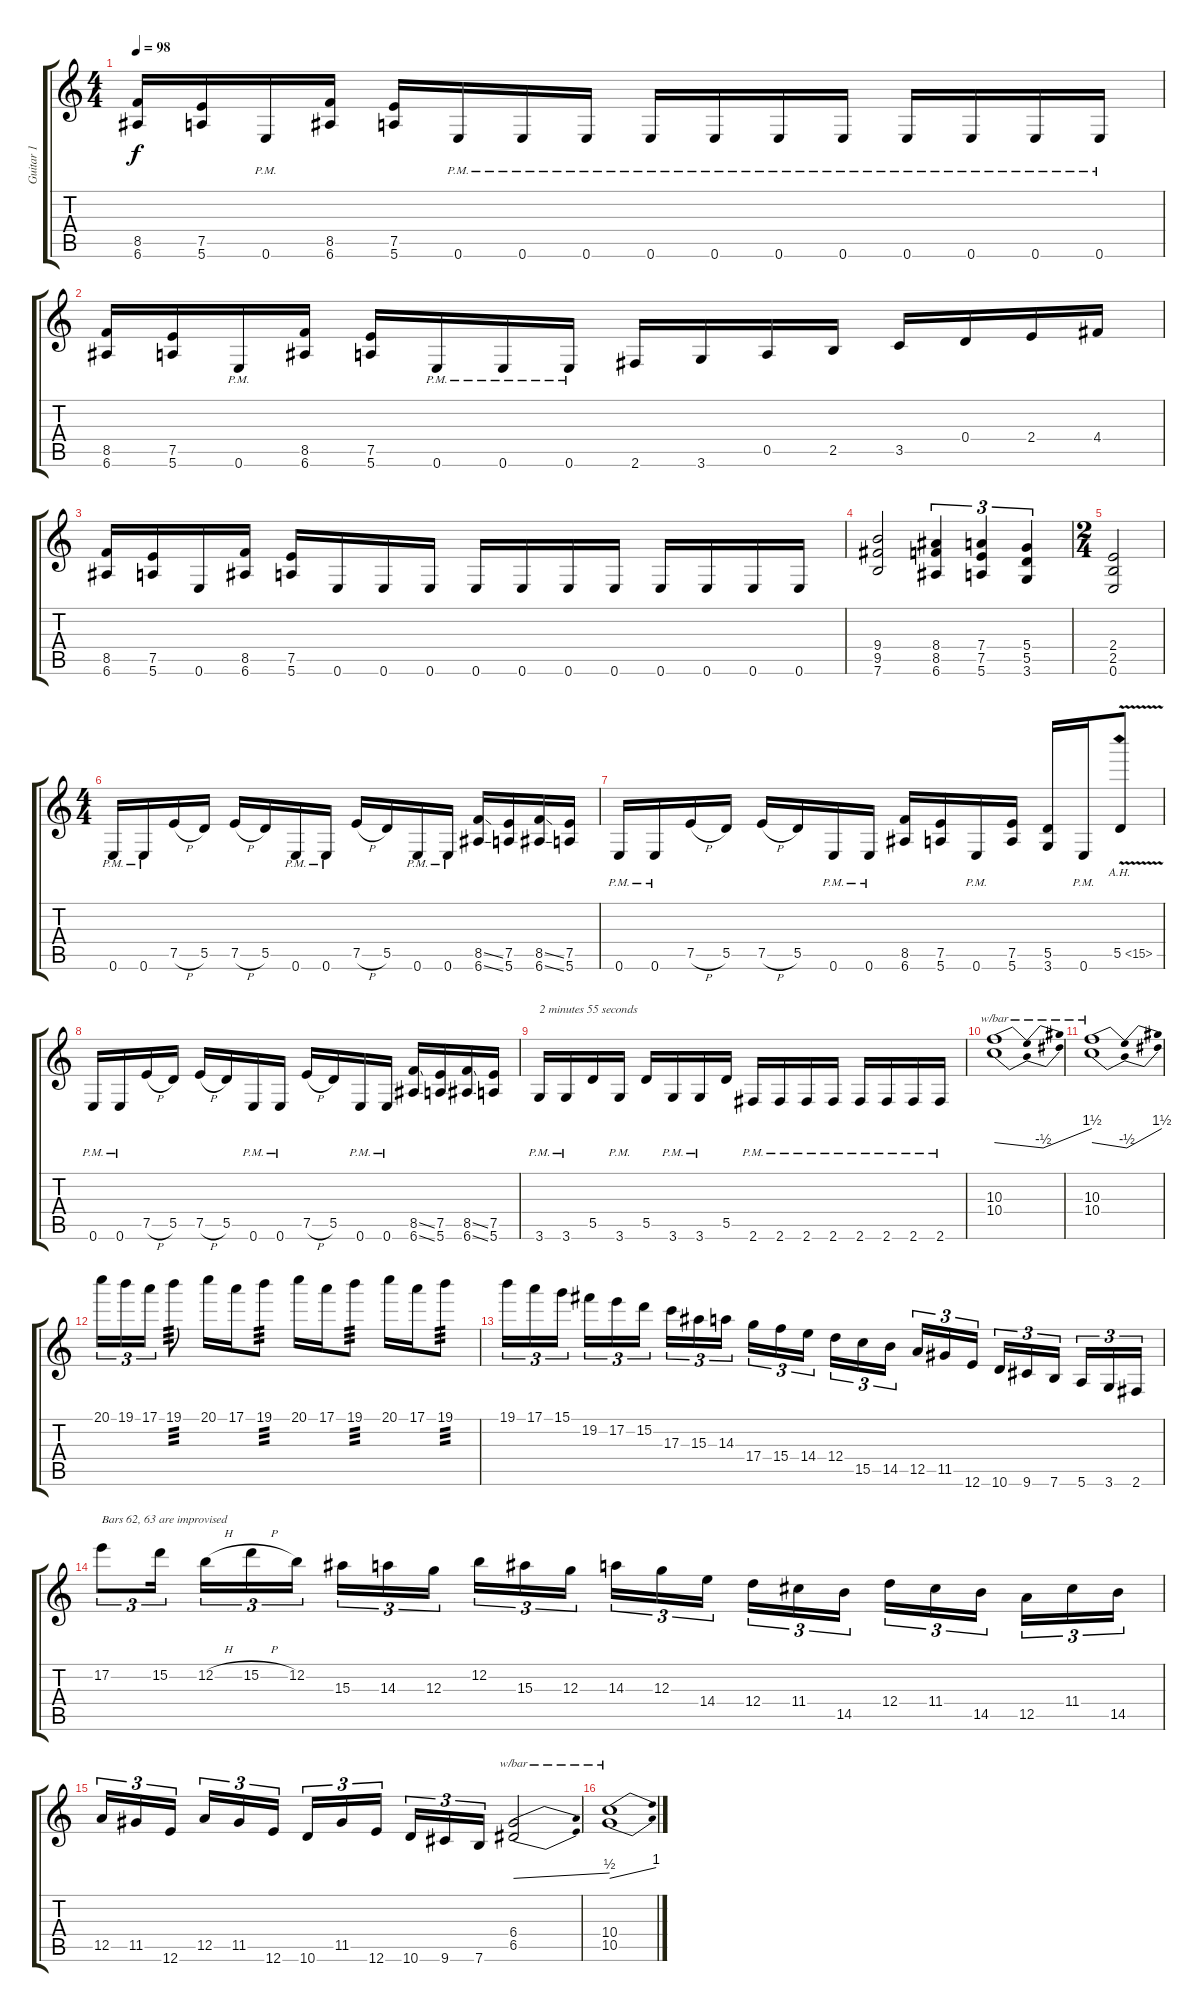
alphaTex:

\track ("Guitar 1" "Guitar 1") {instrument distortionguitar}
\staff {score tabs}
\tuning (E4 B3 G3 D3 A2 E2) {hide}
\ts (4 4)
\tempo 98
\clef g2
\ks c
(8.5 6.6).16{dy f} (7.5 5.6).16 0.6{pm}.16 (8.5 6.6).16 (7.5 5.6).16 0.6{pm}.16 0.6{pm}.16 0.6{pm}.16 0.6{pm}.16 0.6{pm}.16 0.6{pm}.16 0.6{pm}.16 0.6{pm}.16 0.6{pm}.16 0.6{pm}.16 0.6{pm}.16 |
(8.5 6.6).16 (7.5 5.6).16 0.6{pm}.16 (8.5 6.6).16 (7.5 5.6).16 0.6{pm}.16 0.6{pm}.16 0.6{pm}.16 2.6.16 3.6.16 0.5.16 2.5.16 3.5.16 0.4.16 2.4.16 4.4.16 |
(8.5 6.6).16 (7.5 5.6).16 0.6.16 (8.5 6.6).16 (7.5 5.6).16 0.6.16 0.6.16 0.6.16 0.6.16 0.6.16 0.6.16 0.6.16 0.6.16 0.6.16 0.6.16 0.6.16 |
(9.4 9.5 7.6).2 (8.4 8.5 6.6).4{tu (3 2)} (7.4 7.5 5.6).4{tu (3 2)} (5.4 5.5 3.6).4{tu (3 2)} |
\ts (2 4)
(2.4 2.5 0.6).2 |
\ts (4 4)
0.6{pm}.16 0.6{pm}.16 7.5{h}.16 5.5.16 7.5{h}.16 5.5.16 0.6{pm}.16 0.6{pm}.16 7.5{h}.16 5.5.16 0.6{pm}.16 0.6{pm}.16 (8.5{ss} 6.6{ss}).16 (7.5 5.6).16 (8.5{ss} 6.6{ss}).16 (7.5 5.6).16 |
0.6{pm}.16 0.6{pm}.16 7.5{h}.16 5.5.16 7.5{h}.16 5.5.16 0.6{pm}.16 0.6{pm}.16 (8.5 6.6).16 (7.5 5.6).16 0.6{pm}.16 (7.5 5.6).16 (5.5 3.6).16 0.6{pm}.16 5.5{ah 10 v}.8 |
0.6{pm}.16 0.6{pm}.16 7.5{h}.16 5.5.16 7.5{h}.16 5.5.16 0.6{pm}.16 0.6{pm}.16 7.5{h}.16 5.5.16 0.6{pm}.16 0.6{pm}.16 (8.5{ss} 6.6{ss}).16 (7.5 5.6).16 (8.5{ss} 6.6{ss}).16 (7.5 5.6).16 |
3.6{pm}.16{txt "2 minutes 55 seconds"} 3.6{pm}.16 5.5.16 3.6{pm}.16 5.5.16 3.6{pm}.16 3.6{pm}.16 5.5.16 2.6{pm}.16 2.6{pm}.16 2.6{pm}.16 2.6{pm}.16 2.6{pm}.16 2.6{pm}.16 2.6{pm}.16 2.6{pm}.16 |
(10.3 10.4).1{tbe (dip default 0 0 10 -2 60 6)} |
(10.3 10.4).1{tbe (dip default 0 0 10 -2 60 6)} |
20.1.16{tu (3 2)} 19.1.16{tu (3 2)} 17.1.16{tu (3 2)} 19.1.8{tp 3} 20.1.16 17.1.16 19.1.8{tp 3} 20.1.16 17.1.16 19.1.8{tp 3} 20.1.16 17.1.16 19.1.8{tp 3} |
19.1.16{tu (3 2)} 17.1.16{tu (3 2)} 15.1.16{tu (3 2) beam splitsecondary} 19.2.16{tu (3 2)} 17.2.16{tu (3 2)} 15.2.16{tu (3 2)} 17.3.16{tu (3 2)} 15.3.16{tu (3 2)} 14.3.16{tu (3 2) beam splitsecondary} 17.4.16{tu (3 2)} 15.4.16{tu (3 2)} 14.4.16{tu (3 2)} 12.4.16{tu (3 2)} 15.5.16{tu (3 2)} 14.5.16{tu (3 2) beam splitsecondary} 12.5.16{tu (3 2)} 11.5.16{tu (3 2)} 12.6.16{tu (3 2)} 10.6.16{tu (3 2)} 9.6.16{tu (3 2)} 7.6.16{tu (3 2) beam splitsecondary} 5.6.16{tu (3 2)} 3.6.16{tu (3 2)} 2.6.16{tu (3 2)} |
17.2.8{tu (3 2) txt "Bars 62, 63 are improvised"} 15.2.16{tu (3 2) beam splitsecondary} 12.2{h}.16{tu (3 2)} 15.2{h}.16{tu (3 2)} 12.2.16{tu (3 2)} 15.3.16{tu (3 2)} 14.3.16{tu (3 2)} 12.3.16{tu (3 2) beam splitsecondary} 12.2.16{tu (3 2)} 15.3.16{tu (3 2)} 12.3.16{tu (3 2)} 14.3.16{tu (3 2)} 12.3.16{tu (3 2)} 14.4.16{tu (3 2) beam splitsecondary} 12.4.16{tu (3 2)} 11.4.16{tu (3 2)} 14.5.16{tu (3 2)} 12.4.16{tu (3 2)} 11.4.16{tu (3 2)} 14.5.16{tu (3 2) beam splitsecondary} 12.5.16{tu (3 2)} 11.4.16{tu (3 2)} 14.5.16{tu (3 2)} |
12.5.16{tu (3 2)} 11.5.16{tu (3 2)} 12.6.16{tu (3 2) beam splitsecondary} 12.5.16{tu (3 2)} 11.5.16{tu (3 2)} 12.6.16{tu (3 2)} 10.6.16{tu (3 2)} 11.5.16{tu (3 2)} 12.6.16{tu (3 2) beam splitsecondary} 10.6.16{tu (3 2)} 9.6.16{tu (3 2)} 7.6.16{tu (3 2)} (6.4 6.5).2{tbe (dive default 0 0 60 2)} |
(10.4 10.5).1{tbe (dive default 0 0 60 4)}
